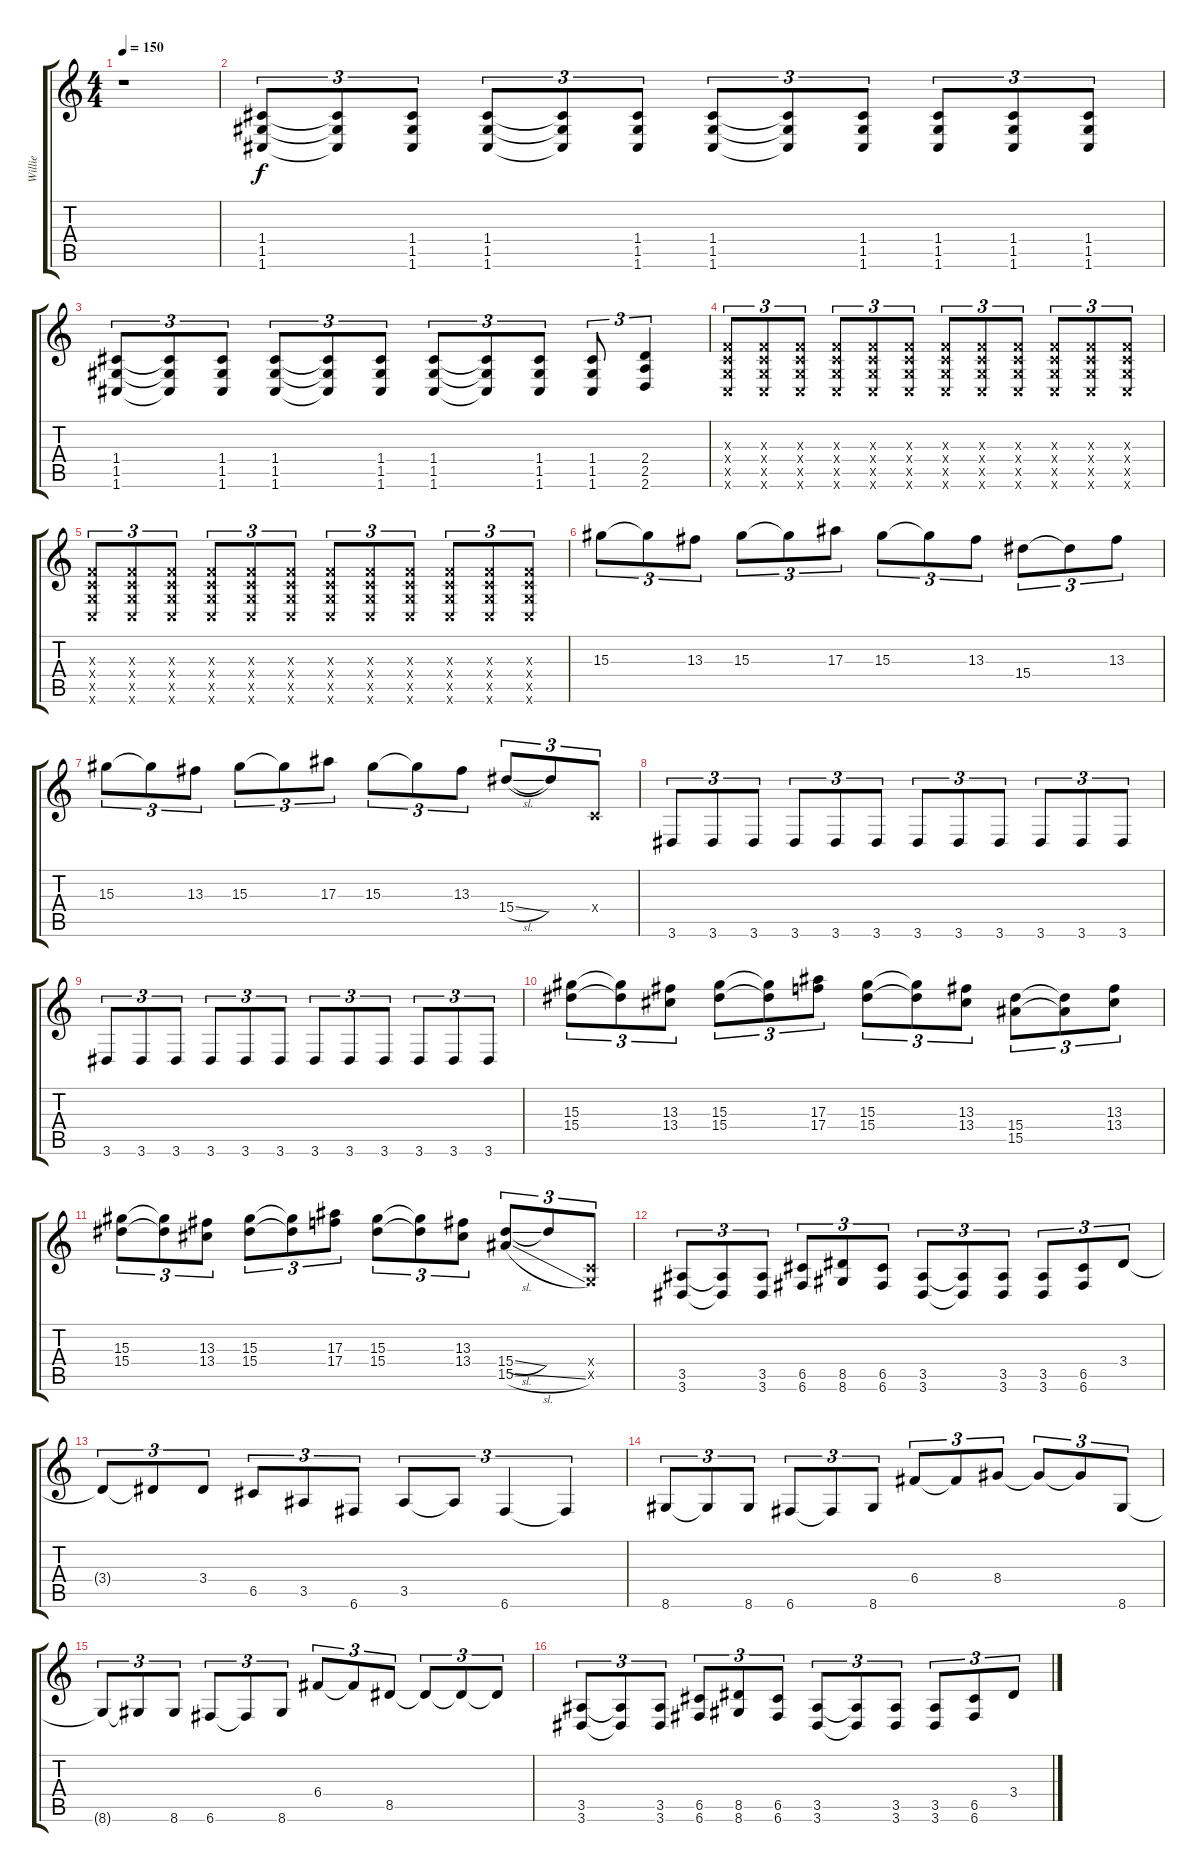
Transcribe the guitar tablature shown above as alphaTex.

\track ("Willie" "Willie") {instrument distortionguitar}
\staff {score tabs}
\tuning (D4 A3 F3 C3 G2 C2) {hide}
\ts (4 4)
\tempo 150
\clef g2
\ks c
r.1{dy f} |
(1.4 1.5 1.6).8{tu (3 2)} (1.4{t} 1.5{t} 1.6{t}).8{tu (3 2)} (1.4 1.5 1.6).8{tu (3 2)} (1.4 1.5 1.6).8{tu (3 2)} (1.4{t} 1.5{t} 1.6{t}).8{tu (3 2)} (1.4 1.5 1.6).8{tu (3 2)} (1.4 1.5 1.6).8{tu (3 2)} (1.4{t} 1.5{t} 1.6{t}).8{tu (3 2)} (1.4 1.5 1.6).8{tu (3 2)} (1.4 1.5 1.6).8{tu (3 2)} (1.4 1.5 1.6).8{tu (3 2)} (1.4 1.5 1.6).8{tu (3 2)} |
(1.4 1.5 1.6).8{tu (3 2)} (1.4{t} 1.5{t} 1.6{t}).8{tu (3 2)} (1.4 1.5 1.6).8{tu (3 2)} (1.4 1.5 1.6).8{tu (3 2)} (1.4{t} 1.5{t} 1.6{t}).8{tu (3 2)} (1.4 1.5 1.6).8{tu (3 2)} (1.4 1.5 1.6).8{tu (3 2)} (1.4{t} 1.5{t} 1.6{t}).8{tu (3 2)} (1.4 1.5 1.6).8{tu (3 2)} (1.4 1.5 1.6).8{tu (3 2)} (2.4 2.5 2.6).4{tu (3 2)} |
(0.3{x} 0.4{x} 0.5{x} 0.6{x}).8{tu (3 2)} (0.3{x} 0.4{x} 0.5{x} 0.6{x}).8{tu (3 2)} (0.3{x} 0.4{x} 0.5{x} 0.6{x}).8{tu (3 2)} (0.3{x} 0.4{x} 0.5{x} 0.6{x}).8{tu (3 2)} (0.3{x} 0.4{x} 0.5{x} 0.6{x}).8{tu (3 2)} (0.3{x} 0.4{x} 0.5{x} 0.6{x}).8{tu (3 2)} (0.3{x} 0.4{x} 0.5{x} 0.6{x}).8{tu (3 2)} (0.3{x} 0.4{x} 0.5{x} 0.6{x}).8{tu (3 2)} (0.3{x} 0.4{x} 0.5{x} 0.6{x}).8{tu (3 2)} (0.3{x} 0.4{x} 0.5{x} 0.6{x}).8{tu (3 2)} (0.3{x} 0.4{x} 0.5{x} 0.6{x}).8{tu (3 2)} (0.3{x} 0.4{x} 0.5{x} 0.6{x}).8{tu (3 2)} |
(0.3{x} 0.4{x} 0.5{x} 0.6{x}).8{tu (3 2)} (0.3{x} 0.4{x} 0.5{x} 0.6{x}).8{tu (3 2)} (0.3{x} 0.4{x} 0.5{x} 0.6{x}).8{tu (3 2)} (0.3{x} 0.4{x} 0.5{x} 0.6{x}).8{tu (3 2)} (0.3{x} 0.4{x} 0.5{x} 0.6{x}).8{tu (3 2)} (0.3{x} 0.4{x} 0.5{x} 0.6{x}).8{tu (3 2)} (0.3{x} 0.4{x} 0.5{x} 0.6{x}).8{tu (3 2)} (0.3{x} 0.4{x} 0.5{x} 0.6{x}).8{tu (3 2)} (0.3{x} 0.4{x} 0.5{x} 0.6{x}).8{tu (3 2)} (0.3{x} 0.4{x} 0.5{x} 0.6{x}).8{tu (3 2)} (0.3{x} 0.4{x} 0.5{x} 0.6{x}).8{tu (3 2)} (0.3{x} 0.4{x} 0.5{x} 0.6{x}).8{tu (3 2)} |
15.3.8{tu (3 2)} 15.3{t}.8{tu (3 2)} 13.3.8{tu (3 2)} 15.3.8{tu (3 2)} 15.3{t}.8{tu (3 2)} 17.3.8{tu (3 2)} 15.3.8{tu (3 2)} 15.3{t}.8{tu (3 2)} 13.3.8{tu (3 2)} 15.4.8{tu (3 2)} 15.4{t}.8{tu (3 2)} 13.3.8{tu (3 2)} |
15.3.8{tu (3 2)} 15.3{t}.8{tu (3 2)} 13.3.8{tu (3 2)} 15.3.8{tu (3 2)} 15.3{t}.8{tu (3 2)} 17.3.8{tu (3 2)} 15.3.8{tu (3 2)} 15.3{t}.8{tu (3 2)} 13.3.8{tu (3 2)} 15.4{sl}.8{tu (3 2)} 15.4{t}.8{tu (3 2)} 0.4{x}.8{tu (3 2)} |
3.6.8{tu (3 2)} 3.6.8{tu (3 2)} 3.6.8{tu (3 2)} 3.6.8{tu (3 2)} 3.6.8{tu (3 2)} 3.6.8{tu (3 2)} 3.6.8{tu (3 2)} 3.6.8{tu (3 2)} 3.6.8{tu (3 2)} 3.6.8{tu (3 2)} 3.6.8{tu (3 2)} 3.6.8{tu (3 2)} |
3.6.8{tu (3 2)} 3.6.8{tu (3 2)} 3.6.8{tu (3 2)} 3.6.8{tu (3 2)} 3.6.8{tu (3 2)} 3.6.8{tu (3 2)} 3.6.8{tu (3 2)} 3.6.8{tu (3 2)} 3.6.8{tu (3 2)} 3.6.8{tu (3 2)} 3.6.8{tu (3 2)} 3.6.8{tu (3 2)} |
(15.3 15.4).8{tu (3 2)} (15.3{t} 15.4{t}).8{tu (3 2)} (13.3 13.4).8{tu (3 2)} (15.3 15.4).8{tu (3 2)} (15.3{t} 15.4{t}).8{tu (3 2)} (17.3 17.4).8{tu (3 2)} (15.3 15.4).8{tu (3 2)} (15.3{t} 15.4{t}).8{tu (3 2)} (13.3 13.4).8{tu (3 2)} (15.4 15.5).8{tu (3 2)} (15.4{t} 15.5{t}).8{tu (3 2)} (13.3 13.4).8{tu (3 2)} |
(15.3 15.4).8{tu (3 2)} (15.3{t} 15.4{t}).8{tu (3 2)} (13.3 13.4).8{tu (3 2)} (15.3 15.4).8{tu (3 2)} (15.3{t} 15.4{t}).8{tu (3 2)} (17.3 17.4).8{tu (3 2)} (15.3 15.4).8{tu (3 2)} (15.3{t} 15.4{t}).8{tu (3 2)} (13.3 13.4).8{tu (3 2)} (15.4{sl} 15.5{sl}).8{tu (3 2)} 15.4{t}.8{tu (3 2)} (0.4{x} 0.5{x}).8{tu (3 2)} |
(3.5 3.6).8{tu (3 2)} (3.5{t} 3.6{t}).8{tu (3 2)} (3.5 3.6).8{tu (3 2)} (6.5 6.6).8{tu (3 2)} (8.5 8.6).8{tu (3 2)} (6.5 6.6).8{tu (3 2)} (3.5 3.6).8{tu (3 2)} (3.5{t} 3.6{t}).8{tu (3 2)} (3.5 3.6).8{tu (3 2)} (3.5 3.6).8{tu (3 2)} (6.5 6.6).8{tu (3 2)} 3.4.8{tu (3 2)} |
3.4{t}.8{tu (3 2)} 3.4{t}.8{tu (3 2)} 3.4.8{tu (3 2)} 6.5.8{tu (3 2)} 3.5.8{tu (3 2)} 6.6.8{tu (3 2)} 3.5.8{tu (3 2)} 3.5{t}.8{tu (3 2)} 6.6.4{tu (3 2)} 6.6{t}.4{tu (3 2)} |
8.6.8{tu (3 2)} 8.6{t}.8{tu (3 2)} 8.6.8{tu (3 2)} 6.6.8{tu (3 2)} 6.6{t}.8{tu (3 2)} 8.6.8{tu (3 2)} 6.4.8{tu (3 2)} 6.4{t}.8{tu (3 2)} 8.4.8{tu (3 2)} 8.4{t}.8{tu (3 2)} 8.4{t}.8{tu (3 2)} 8.6.8{tu (3 2)} |
8.6{t}.8{tu (3 2)} 8.6{t}.8{tu (3 2)} 8.6.8{tu (3 2)} 6.6.8{tu (3 2)} 6.6{t}.8{tu (3 2)} 8.6.8{tu (3 2)} 6.4.8{tu (3 2)} 6.4{t}.8{tu (3 2)} 8.5.8{tu (3 2)} 8.5{t}.8{tu (3 2)} 8.5{t}.8{tu (3 2)} 8.5{t}.8{tu (3 2)} |
(3.5 3.6).8{tu (3 2)} (3.5{t} 3.6{t}).8{tu (3 2)} (3.5 3.6).8{tu (3 2)} (6.5 6.6).8{tu (3 2)} (8.5 8.6).8{tu (3 2)} (6.5 6.6).8{tu (3 2)} (3.5 3.6).8{tu (3 2)} (3.5{t} 3.6{t}).8{tu (3 2)} (3.5 3.6).8{tu (3 2)} (3.5 3.6).8{tu (3 2)} (6.5 6.6).8{tu (3 2)} 3.4.8{tu (3 2)}
